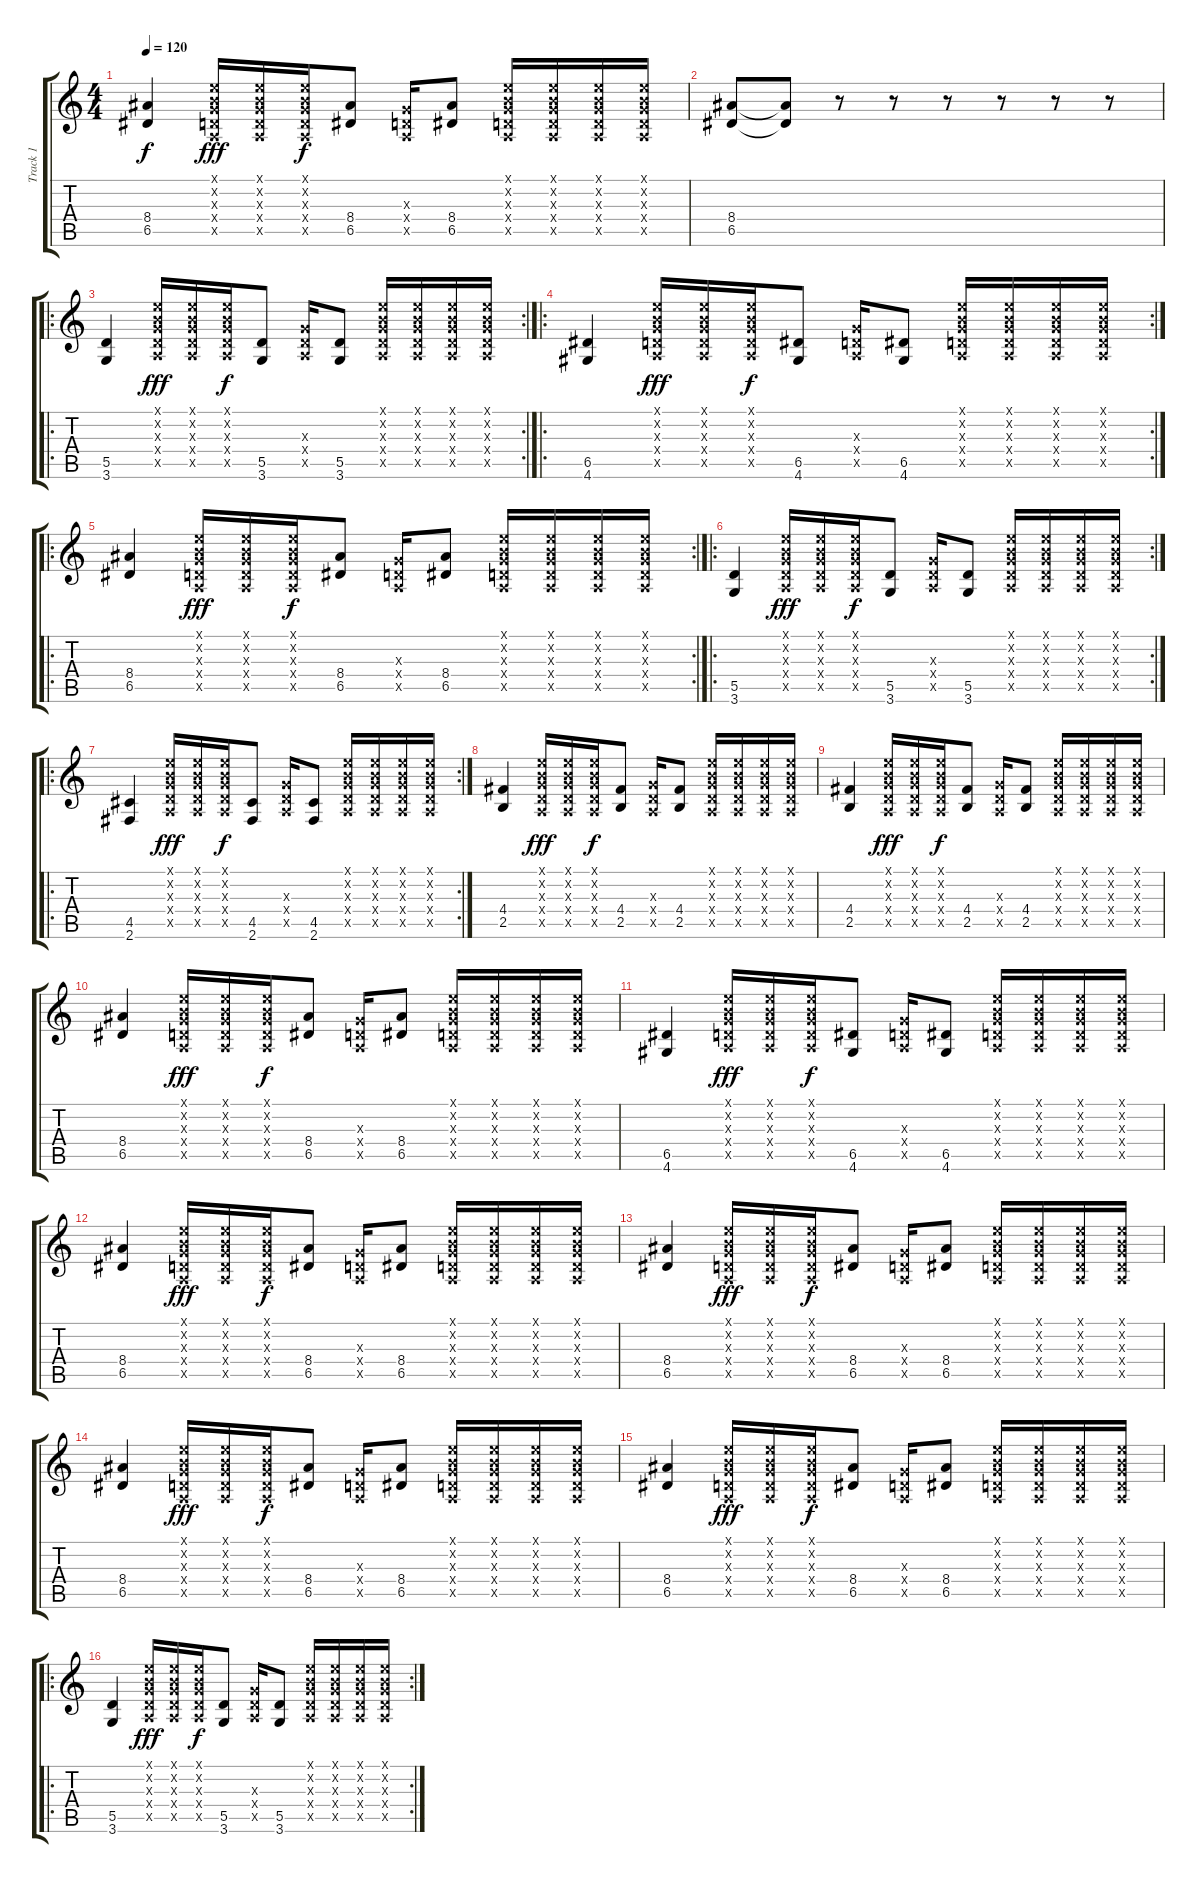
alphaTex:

\track ("Track 1" "Track 1") {instrument overdrivenguitar}
\staff {score tabs}
\tuning (E4 B3 G3 D3 A2 E2) {hide}
\ts (4 4)
\tempo 120
\clef g2
\ks c
(8.4 6.5).4{dy f} (0.1{x} 0.2{x} 0.3{x} 0.4{x} 0.5{x}).16{dy fff} (0.1{x} 0.2{x} 0.3{x} 0.4{x} 0.5{x}).16 (0.1{x} 0.2{x} 0.3{x} 0.4{x} 0.5{x}).16{dy f} (8.4 6.5).8 (0.3{x} 0.4{x} 0.5{x}).16 (8.4 6.5).8 (0.1{x} 0.2{x} 0.3{x} 0.4{x} 0.5{x}).16 (0.1{x} 0.2{x} 0.3{x} 0.4{x} 0.5{x}).16 (0.1{x} 0.2{x} 0.3{x} 0.4{x} 0.5{x}).16 (0.1{x} 0.2{x} 0.3{x} 0.4{x} 0.5{x}).16 |
(8.4 6.5).8 (8.4{t} 6.5{t}).8 r.8 r.8 r.8 r.8 r.8 r.8 |
\ro
\rc 2
(5.5 3.6).4 (0.1{x} 0.2{x} 0.3{x} 0.4{x} 0.5{x}).16{dy fff} (0.1{x} 0.2{x} 0.3{x} 0.4{x} 0.5{x}).16 (0.1{x} 0.2{x} 0.3{x} 0.4{x} 0.5{x}).16{dy f} (5.5 3.6).8 (0.3{x} 0.4{x} 0.5{x}).16 (5.5 3.6).8 (0.1{x} 0.2{x} 0.3{x} 0.4{x} 0.5{x}).16 (0.1{x} 0.2{x} 0.3{x} 0.4{x} 0.5{x}).16 (0.1{x} 0.2{x} 0.3{x} 0.4{x} 0.5{x}).16 (0.1{x} 0.2{x} 0.3{x} 0.4{x} 0.5{x}).16 |
\ro
\rc 2
(6.5 4.6).4 (0.1{x} 0.2{x} 0.3{x} 0.4{x} 0.5{x}).16{dy fff} (0.1{x} 0.2{x} 0.3{x} 0.4{x} 0.5{x}).16 (0.1{x} 0.2{x} 0.3{x} 0.4{x} 0.5{x}).16{dy f} (6.5 4.6).8 (0.3{x} 0.4{x} 0.5{x}).16 (6.5 4.6).8 (0.1{x} 0.2{x} 0.3{x} 0.4{x} 0.5{x}).16 (0.1{x} 0.2{x} 0.3{x} 0.4{x} 0.5{x}).16 (0.1{x} 0.2{x} 0.3{x} 0.4{x} 0.5{x}).16 (0.1{x} 0.2{x} 0.3{x} 0.4{x} 0.5{x}).16 |
\ro
\rc 2
(8.4 6.5).4 (0.1{x} 0.2{x} 0.3{x} 0.4{x} 0.5{x}).16{dy fff} (0.1{x} 0.2{x} 0.3{x} 0.4{x} 0.5{x}).16 (0.1{x} 0.2{x} 0.3{x} 0.4{x} 0.5{x}).16{dy f} (8.4 6.5).8 (0.3{x} 0.4{x} 0.5{x}).16 (8.4 6.5).8 (0.1{x} 0.2{x} 0.3{x} 0.4{x} 0.5{x}).16 (0.1{x} 0.2{x} 0.3{x} 0.4{x} 0.5{x}).16 (0.1{x} 0.2{x} 0.3{x} 0.4{x} 0.5{x}).16 (0.1{x} 0.2{x} 0.3{x} 0.4{x} 0.5{x}).16 |
\ro
\rc 2
(5.5 3.6).4 (0.1{x} 0.2{x} 0.3{x} 0.4{x} 0.5{x}).16{dy fff} (0.1{x} 0.2{x} 0.3{x} 0.4{x} 0.5{x}).16 (0.1{x} 0.2{x} 0.3{x} 0.4{x} 0.5{x}).16{dy f} (5.5 3.6).8 (0.3{x} 0.4{x} 0.5{x}).16 (5.5 3.6).8 (0.1{x} 0.2{x} 0.3{x} 0.4{x} 0.5{x}).16 (0.1{x} 0.2{x} 0.3{x} 0.4{x} 0.5{x}).16 (0.1{x} 0.2{x} 0.3{x} 0.4{x} 0.5{x}).16 (0.1{x} 0.2{x} 0.3{x} 0.4{x} 0.5{x}).16 |
\ro
\rc 2
(4.5 2.6).4 (0.1{x} 0.2{x} 0.3{x} 0.4{x} 0.5{x}).16{dy fff} (0.1{x} 0.2{x} 0.3{x} 0.4{x} 0.5{x}).16 (0.1{x} 0.2{x} 0.3{x} 0.4{x} 0.5{x}).16{dy f} (4.5 2.6).8 (0.3{x} 0.4{x} 0.5{x}).16 (4.5 2.6).8 (0.1{x} 0.2{x} 0.3{x} 0.4{x} 0.5{x}).16 (0.1{x} 0.2{x} 0.3{x} 0.4{x} 0.5{x}).16 (0.1{x} 0.2{x} 0.3{x} 0.4{x} 0.5{x}).16 (0.1{x} 0.2{x} 0.3{x} 0.4{x} 0.5{x}).16 |
(4.4 2.5).4 (0.1{x} 0.2{x} 0.3{x} 0.4{x} 0.5{x}).16{dy fff} (0.1{x} 0.2{x} 0.3{x} 0.4{x} 0.5{x}).16 (0.1{x} 0.2{x} 0.3{x} 0.4{x} 0.5{x}).16{dy f} (4.4 2.5).8 (0.3{x} 0.4{x} 0.5{x}).16 (4.4 2.5).8 (0.1{x} 0.2{x} 0.3{x} 0.4{x} 0.5{x}).16 (0.1{x} 0.2{x} 0.3{x} 0.4{x} 0.5{x}).16 (0.1{x} 0.2{x} 0.3{x} 0.4{x} 0.5{x}).16 (0.1{x} 0.2{x} 0.3{x} 0.4{x} 0.5{x}).16 |
(4.4 2.5).4 (0.1{x} 0.2{x} 0.3{x} 0.4{x} 0.5{x}).16{dy fff} (0.1{x} 0.2{x} 0.3{x} 0.4{x} 0.5{x}).16 (0.1{x} 0.2{x} 0.3{x} 0.4{x} 0.5{x}).16{dy f} (4.4 2.5).8 (0.3{x} 0.4{x} 0.5{x}).16 (4.4 2.5).8 (0.1{x} 0.2{x} 0.3{x} 0.4{x} 0.5{x}).16 (0.1{x} 0.2{x} 0.3{x} 0.4{x} 0.5{x}).16 (0.1{x} 0.2{x} 0.3{x} 0.4{x} 0.5{x}).16 (0.1{x} 0.2{x} 0.3{x} 0.4{x} 0.5{x}).16 |
(8.4 6.5).4 (0.1{x} 0.2{x} 0.3{x} 0.4{x} 0.5{x}).16{dy fff} (0.1{x} 0.2{x} 0.3{x} 0.4{x} 0.5{x}).16 (0.1{x} 0.2{x} 0.3{x} 0.4{x} 0.5{x}).16{dy f} (8.4 6.5).8 (0.3{x} 0.4{x} 0.5{x}).16 (8.4 6.5).8 (0.1{x} 0.2{x} 0.3{x} 0.4{x} 0.5{x}).16 (0.1{x} 0.2{x} 0.3{x} 0.4{x} 0.5{x}).16 (0.1{x} 0.2{x} 0.3{x} 0.4{x} 0.5{x}).16 (0.1{x} 0.2{x} 0.3{x} 0.4{x} 0.5{x}).16 |
(6.5 4.6).4 (0.1{x} 0.2{x} 0.3{x} 0.4{x} 0.5{x}).16{dy fff} (0.1{x} 0.2{x} 0.3{x} 0.4{x} 0.5{x}).16 (0.1{x} 0.2{x} 0.3{x} 0.4{x} 0.5{x}).16{dy f} (6.5 4.6).8 (0.3{x} 0.4{x} 0.5{x}).16 (6.5 4.6).8 (0.1{x} 0.2{x} 0.3{x} 0.4{x} 0.5{x}).16 (0.1{x} 0.2{x} 0.3{x} 0.4{x} 0.5{x}).16 (0.1{x} 0.2{x} 0.3{x} 0.4{x} 0.5{x}).16 (0.1{x} 0.2{x} 0.3{x} 0.4{x} 0.5{x}).16 |
(8.4 6.5).4 (0.1{x} 0.2{x} 0.3{x} 0.4{x} 0.5{x}).16{dy fff} (0.1{x} 0.2{x} 0.3{x} 0.4{x} 0.5{x}).16 (0.1{x} 0.2{x} 0.3{x} 0.4{x} 0.5{x}).16{dy f} (8.4 6.5).8 (0.3{x} 0.4{x} 0.5{x}).16 (8.4 6.5).8 (0.1{x} 0.2{x} 0.3{x} 0.4{x} 0.5{x}).16 (0.1{x} 0.2{x} 0.3{x} 0.4{x} 0.5{x}).16 (0.1{x} 0.2{x} 0.3{x} 0.4{x} 0.5{x}).16 (0.1{x} 0.2{x} 0.3{x} 0.4{x} 0.5{x}).16 |
(8.4 6.5).4 (0.1{x} 0.2{x} 0.3{x} 0.4{x} 0.5{x}).16{dy fff} (0.1{x} 0.2{x} 0.3{x} 0.4{x} 0.5{x}).16 (0.1{x} 0.2{x} 0.3{x} 0.4{x} 0.5{x}).16{dy f} (8.4 6.5).8 (0.3{x} 0.4{x} 0.5{x}).16 (8.4 6.5).8 (0.1{x} 0.2{x} 0.3{x} 0.4{x} 0.5{x}).16 (0.1{x} 0.2{x} 0.3{x} 0.4{x} 0.5{x}).16 (0.1{x} 0.2{x} 0.3{x} 0.4{x} 0.5{x}).16 (0.1{x} 0.2{x} 0.3{x} 0.4{x} 0.5{x}).16 |
(8.4 6.5).4 (0.1{x} 0.2{x} 0.3{x} 0.4{x} 0.5{x}).16{dy fff} (0.1{x} 0.2{x} 0.3{x} 0.4{x} 0.5{x}).16 (0.1{x} 0.2{x} 0.3{x} 0.4{x} 0.5{x}).16{dy f} (8.4 6.5).8 (0.3{x} 0.4{x} 0.5{x}).16 (8.4 6.5).8 (0.1{x} 0.2{x} 0.3{x} 0.4{x} 0.5{x}).16 (0.1{x} 0.2{x} 0.3{x} 0.4{x} 0.5{x}).16 (0.1{x} 0.2{x} 0.3{x} 0.4{x} 0.5{x}).16 (0.1{x} 0.2{x} 0.3{x} 0.4{x} 0.5{x}).16 |
(8.4 6.5).4 (0.1{x} 0.2{x} 0.3{x} 0.4{x} 0.5{x}).16{dy fff} (0.1{x} 0.2{x} 0.3{x} 0.4{x} 0.5{x}).16 (0.1{x} 0.2{x} 0.3{x} 0.4{x} 0.5{x}).16{dy f} (8.4 6.5).8 (0.3{x} 0.4{x} 0.5{x}).16 (8.4 6.5).8 (0.1{x} 0.2{x} 0.3{x} 0.4{x} 0.5{x}).16 (0.1{x} 0.2{x} 0.3{x} 0.4{x} 0.5{x}).16 (0.1{x} 0.2{x} 0.3{x} 0.4{x} 0.5{x}).16 (0.1{x} 0.2{x} 0.3{x} 0.4{x} 0.5{x}).16 |
\ro
\rc 2
(5.5 3.6).4 (0.1{x} 0.2{x} 0.3{x} 0.4{x} 0.5{x}).16{dy fff} (0.1{x} 0.2{x} 0.3{x} 0.4{x} 0.5{x}).16 (0.1{x} 0.2{x} 0.3{x} 0.4{x} 0.5{x}).16{dy f} (5.5 3.6).8 (0.3{x} 0.4{x} 0.5{x}).16 (5.5 3.6).8 (0.1{x} 0.2{x} 0.3{x} 0.4{x} 0.5{x}).16 (0.1{x} 0.2{x} 0.3{x} 0.4{x} 0.5{x}).16 (0.1{x} 0.2{x} 0.3{x} 0.4{x} 0.5{x}).16 (0.1{x} 0.2{x} 0.3{x} 0.4{x} 0.5{x}).16
